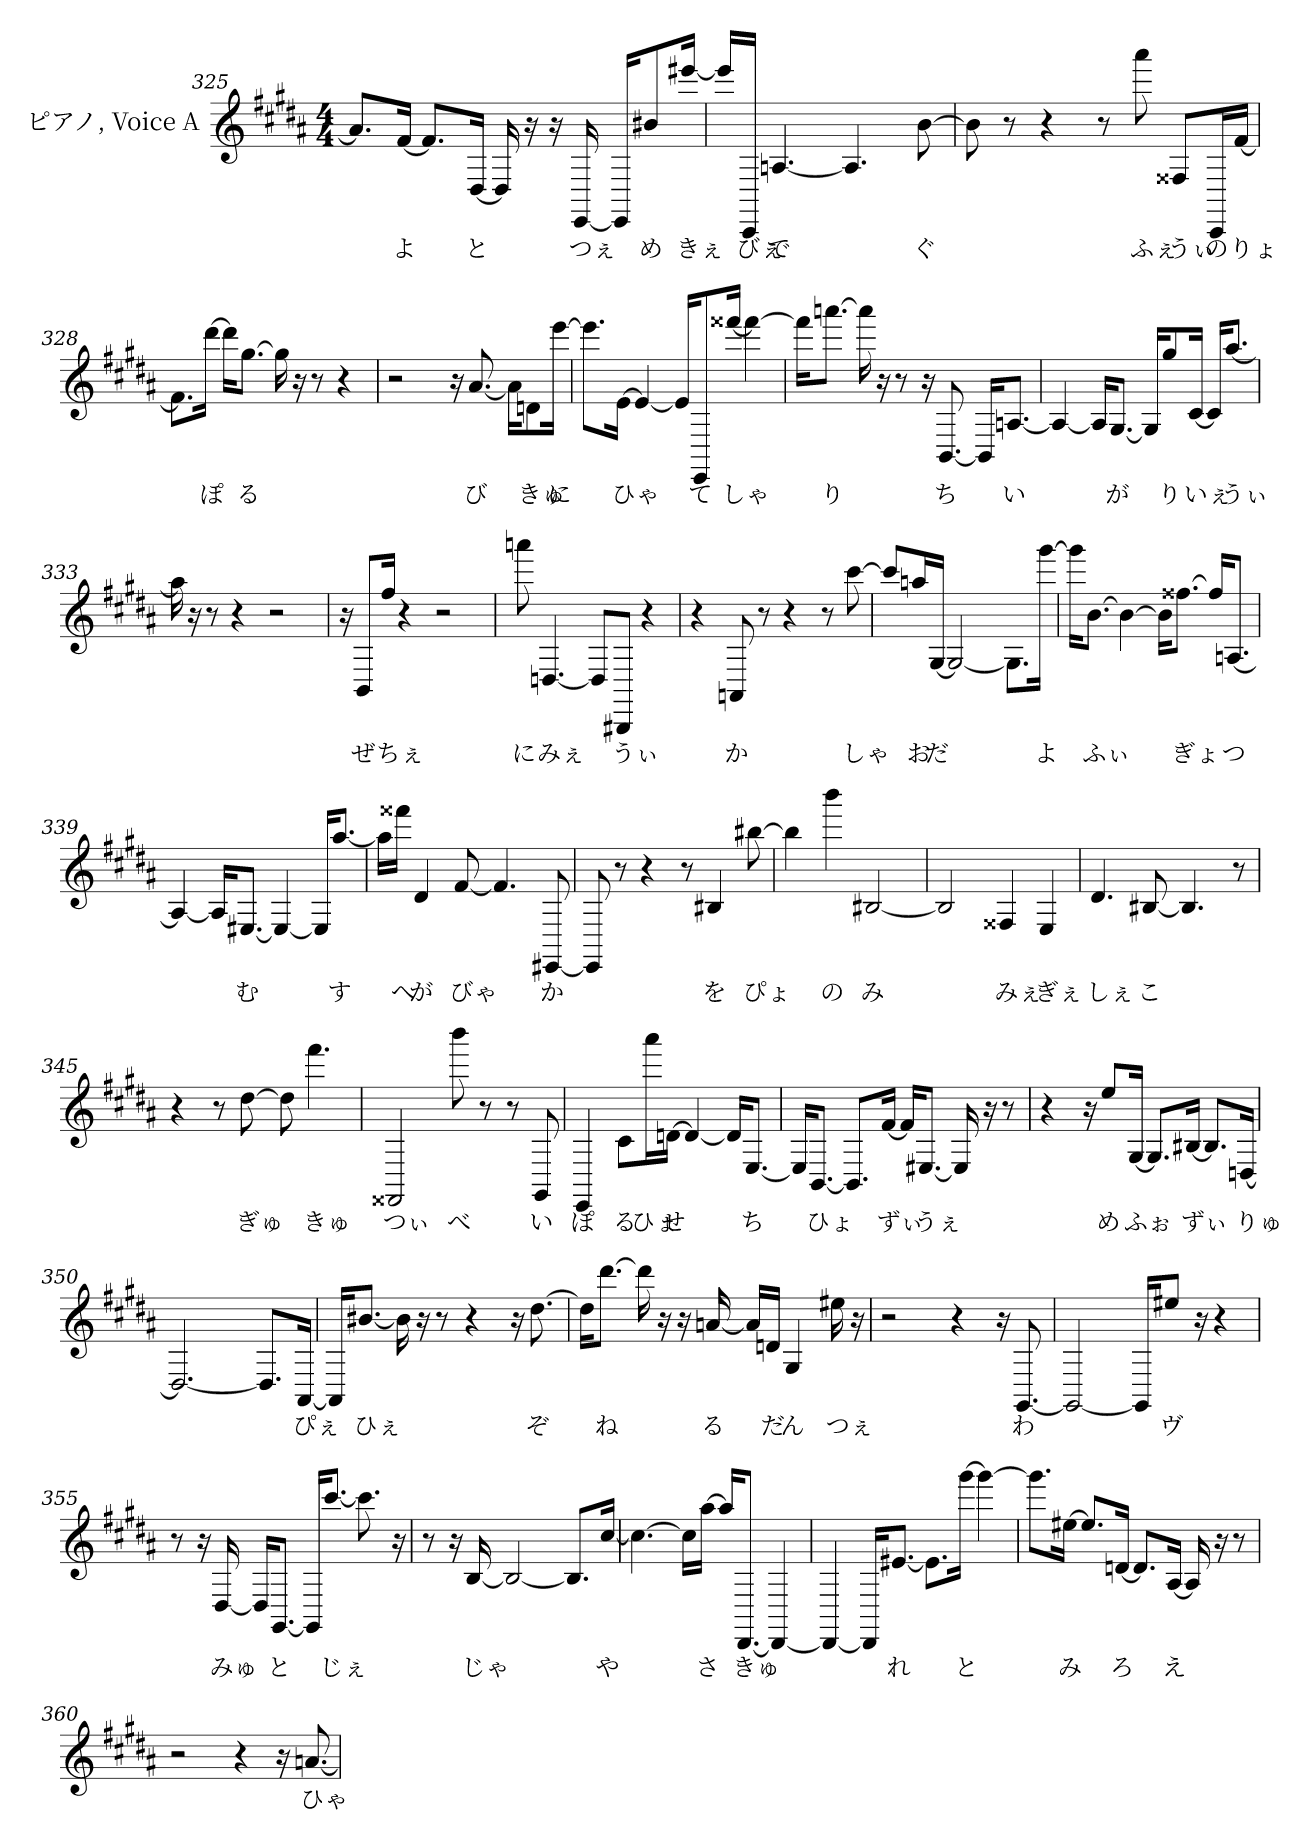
**kern	**text
*part1	*part1
*staff1	*staff1
*I"ピアノ, Voice A	*
*clefG2	*
*k[f#c#g#d#a#]	*
*M4/4	*
=325	=325
8.a/L]	.
!	!LO:LY:b
[16f#/Jk	よ
8.f#/L]	.
!	!LO:LY:b
[16D#/Jk	と
16D#/]	.
16r	.
16r	.
!	!LO:LY:b
[16EE/	つぇ
16EE/KL]	.
!	!LO:LY:b
8b#X/	め
!	!LO:LY:b
[16eee#X/Jk	きぇ
=326	=326
16eee#/LL]	.
!	!LO:LY:b
16CC#/JJ	びぇ
!	!LO:LY:b
[4.An/	で
4.A/]	.
!	!LO:LY:b
[8b\	ぐ
!!LO:LB:g=z
=327	=327
8b\]	.
8r	.
4r	.
8r	.
!	!LO:LY:b
8aaa#\	ふぇ
!	!LO:LY:b
8F##X/L	うぃ
!	!LO:LY:b
16CC#/L	の
!	!LO:LY:b
[16f#/JJ	りょ
=328	=328
8.f#\L]	.
!	!LO:LY:b
[16ddd#\Jk	ぽ
16ddd#\KL]	.
!	!LO:LY:b
[8.gg#\J	る
16gg#\]	.
16r	.
8r	.
4r	.
=329	=329
2r	.
16r	.
!	!LO:LY:b
[8.a#/	び
16a#\KL]	.
!	!LO:LY:b
8dn\	きゅ
!	!LO:LY:b
[16eee\Jk	に
=330	=330
8.eee\L]	.
!	!LO:LY:b
[16e\Jk	ひゃ
4e/_	.
16e/KL]	.
!	!LO:LY:b
8EE/	て
!	!LO:LY:b
[16fff##X/Jk	しゃ
4fff##\_	.
!!LO:LB:g=z
=331	=331
16fff##\KL]	.
!	!LO:LY:b
[8.aaan\J	り
16aaa\]	.
16r	.
8r	.
16r	.
!	!LO:LY:b
[8.BB/	ち
16BB/KL]	.
!	!LO:LY:b
[8.An/J	い
=332	=332
4A/_	.
16A/KL]	.
!	!LO:LY:b
[8.G#/J	が
16G#/KL]	.
!	!LO:LY:b
8gg#/	り
!	!LO:LY:b
[16c#/Jk	いぇ
16c#/KL]	.
!	!LO:LY:b
[8.aa#/J	うぃ
=333	=333
16aa#\]	.
16r	.
8r	.
4r	.
2r	.
=334	=334
16r	.
!	!LO:LY:b
8BB/L	ぜ
!	!LO:LY:b
16ff#/Jk	ちぇ
4r	.
2r	.
=335	=335
!	!LO:LY:b
8aaan\	に
!	!LO:LY:b
[4.Dn/	みぇ
8D/L]	.
!	!LO:LY:b
8BBB#X/J	うぃ
4r	.
!!LO:LB:g=z
=336	=336
4r	.
!	!LO:LY:b
8AAn/	か
8r	.
4r	.
8r	.
!	!LO:LY:b
[8ccc#\	しゃ
=337	=337
8ccc#/L]	.
!	!LO:LY:b
16aan/L	お
!	!LO:LY:b
[16G#/JJ	だ
2G#/_	.
8.G#\L]	.
!	!LO:LY:b
[16ggg#\Jk	よ
=338	=338
16ggg#\KL]	.
!	!LO:LY:b
[8.b\J	ふぃ
4b\_	.
16b\KL]	.
!	!LO:LY:b
[8.ff##X\J	ぎょ
16ff##/KL]	.
!	!LO:LY:b
[8.An/J	つ
=339	=339
4A/_	.
16A/KL]	.
!	!LO:LY:b
[8.E#X/J	む
4E#/_	.
16E#/KL]	.
!	!LO:LY:b
[8.aa#/J	す
!!LO:LB:g=z
=340	=340
16aa#\LL]	.
!	!LO:LY:b
16fff##X\JJ	へ
!	!LO:LY:b
4d#/	が
!	!LO:LY:b
[8f#/	びゃ
4.f#/]	.
!	!LO:LY:b
[8EE#X/	か
=341	=341
8EE#/]	.
8r	.
4r	.
8r	.
!	!LO:LY:b
4B#X/	を
!	!LO:LY:b
[8bb#X\	ぴょ
=342	=342
4bb#\]	.
!	!LO:LY:b
4bbb\	の
!	!LO:LY:b
[2B#X/	み
=343	=343
2B#/]	.
!	!LO:LY:b
4F##X/	みぇ
!	!LO:LY:b
4E/	ぎぇ
=344	=344
!	!LO:LY:b
4.d#/	しぇ
!	!LO:LY:b
[8B#X/	こ
4.B#/]	.
8r	.
=345	=345
4r	.
8r	.
!	!LO:LY:b
[8dd#\	ぎゅ
8dd#\]	.
!	!LO:LY:b
4.fff#\	きゅ
!!LO:PB:g=z
=346	=346
!	!LO:LY:b
2FF##X/	つぃ
!	!LO:LY:b
8bbb\	べ
8r	.
8r	.
!	!LO:LY:b
8GG#/	い
=347	=347
!	!LO:LY:b
4EE/	ぽ
!	!LO:LY:b
8c#\L	る
!	!LO:LY:b
16aaa#\L	ひょ
!	!LO:LY:b
[16dn\JJ	せ
4d/_	.
16d/KL]	.
!	!LO:LY:b
[8.E/J	ち
=348	=348
16E/KL]	.
!	!LO:LY:b
[8.BB/J	ひょ
8.BB/L]	.
!	!LO:LY:b
[16f#/Jk	ずぃ
16f#/KL]	.
!	!LO:LY:b
[8.E#X/J	うぇ
16E#/]	.
16r	.
8r	.
=349	=349
4r	.
16r	.
!	!LO:LY:b
8ee/L	め
!	!LO:LY:b
[16G#/Jk	ふぉ
8.G#/L]	.
!	!LO:LY:b
[16B#X/Jk	ずぃ
8.B#/L]	.
!	!LO:LY:b
[16Dn/Jk	りゅ
!!LO:LB:g=z
=350	=350
2.D/_	.
8.D/L]	.
!	!LO:LY:b
[16AA#/Jk	ぴぇ
=351	=351
16AA#/KL]	.
!	!LO:LY:b
[8.b#X/J	ひぇ
16b#\]	.
16r	.
8r	.
4r	.
16r	.
!	!LO:LY:b
[8.dd#\	ぞ
=352	=352
16dd#\KL]	.
!	!LO:LY:b
[8.ddd#\J	ね
16ddd#\]	.
16r	.
16r	.
!	!LO:LY:b
[16an/	る
16a/LL]	.
!	!LO:LY:b
16dn/JJ	だ
!	!LO:LY:b
4G#/	ん
!	!LO:LY:b
16ee#X\	つぇ
16r	.
=353	=353
2r	.
4r	.
16r	.
!	!LO:LY:b
[8.GG#/	わ
=354	=354
2GG#/_	.
16GG#/KL]	.
!	!LO:LY:b
8ee#X/J	ヴ
16r	.
4r	.
!!LO:LB:g=z
=355	=355
8r	.
16r	.
!	!LO:LY:b
[16D#/	みゅ
16D#/KL]	.
!	!LO:LY:b
[8.GG#/J	と
16GG#/KL]	.
!	!LO:LY:b
[8.ccc#/J	じぇ
8.ccc#\]	.
16r	.
=356	=356
8r	.
16r	.
!	!LO:LY:b
[16B/	じゃ
2B/_	.
8.B/L]	.
!	!LO:LY:b
[16cc#/Jk	や
=357	=357
4.cc#\_	.
16cc#\LL]	.
!	!LO:LY:b
[16aa#\JJ	さ
16aa#/KL]	.
!	!LO:LY:b
[8.DD#/J	きゅ
4DD#/_	.
=358	=358
4DD#/_	.
16DD#/KL]	.
!	!LO:LY:b
[8.e#X/J	れ
8.e#\L]	.
!	!LO:LY:b
[16ggg#\Jk	と
4ggg#\_	.
!!LO:LB:g=z
=359	=359
8.ggg#\L]	.
!	!LO:LY:b
[16ee#X\Jk	み
8.ee#/L]	.
!	!LO:LY:b
[16dn/Jk	ろ
8.d/L]	.
!	!LO:LY:b
[16A#/Jk	え
16A#/]	.
16r	.
8r	.
=360	=360
2r	.
4r	.
16r	.
!	!LO:LY:b
[8.an/	ひゃ
=	=
*-	*-
